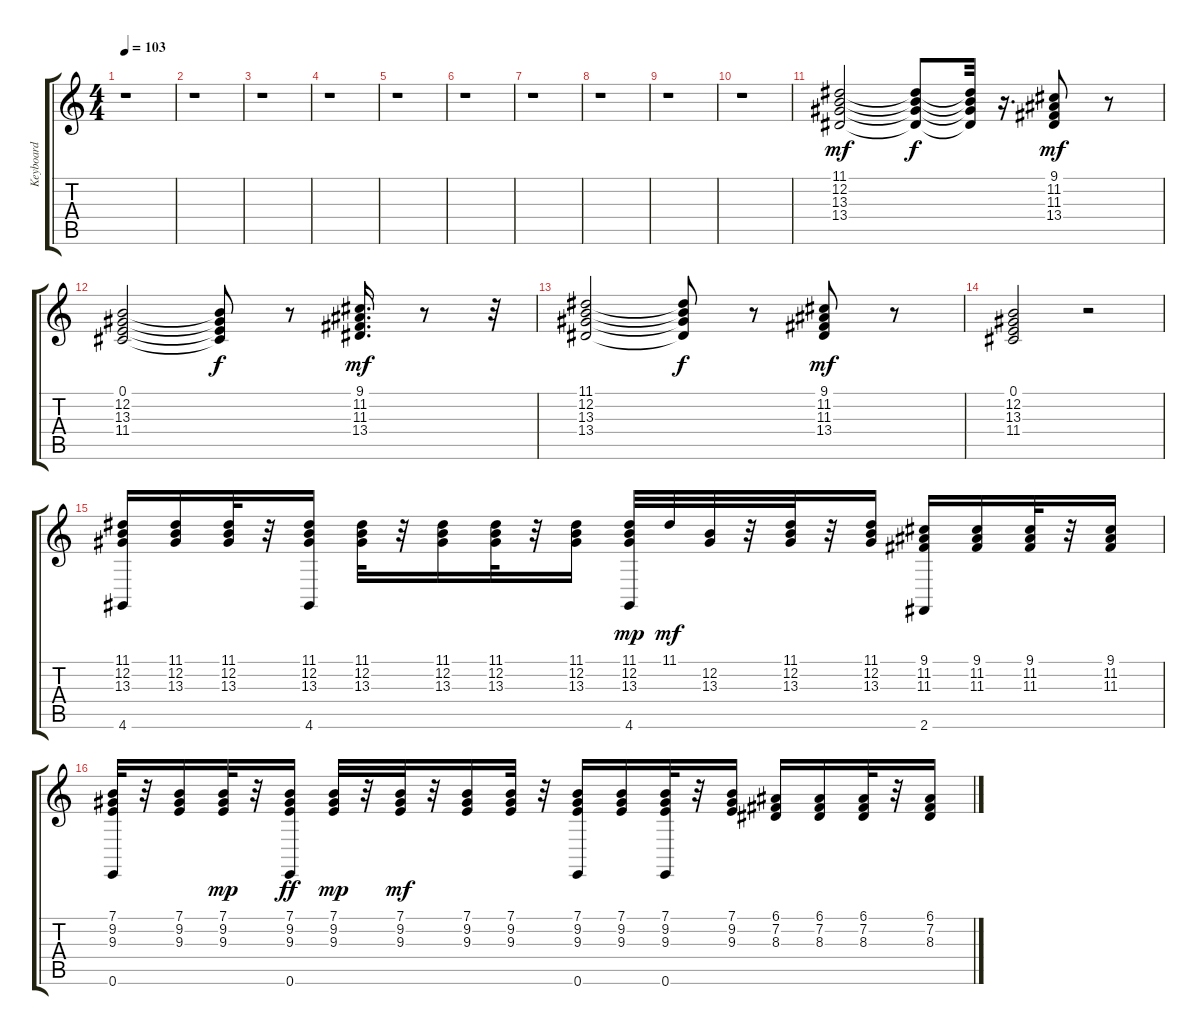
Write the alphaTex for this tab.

\track ("Keyboard" "Keyboard") {instrument electricpiano1}
\staff {score tabs}
\tuning (E4 B3 G3 D3 A2 E2) {hide}
\ts (4 4)
\tempo 103
\clef g2
\ks c
r.1{dy f} |
r.1 |
r.1 |
r.1 |
r.1 |
r.1 |
r.1 |
r.1 |
r.1 |
r.1 |
(11.1 12.2 13.3 13.4).2{dy mf} (11.1{t} 12.2{t} 13.3{t} 13.4{t}).8{dy f} (11.1{t} 12.2{t} 13.3{t} 13.4{t}).32 r.16{d} (9.1 11.2 11.3 13.4).8{dy mf} r.8 |
(0.1 12.2 13.3 11.4).2 (0.1{t} 12.2{t} 13.3{t} 11.4{t}).8{dy f} r.8 (9.1 11.2 11.3 13.4).16{d dy mf} r.8 r.32 |
(11.1 12.2 13.3 13.4).2 (11.1{t} 12.2{t} 13.3{t} 13.4{t}).8{dy f} r.8 (9.1 11.2 11.3 13.4).8{dy mf} r.8 |
(0.1 12.2 13.3 11.4).2 r.2 |
(11.1 12.2 13.3 4.6).16 (11.1 12.2 13.3).16 (11.1 12.2 13.3).32 r.32 (11.1 12.2 13.3 4.6).16 (11.1 12.2 13.3).32 r.32 (11.1 12.2 13.3).16 (11.1 12.2 13.3).32 r.32 (11.1 12.2 13.3).16 (11.1 12.2 13.3 4.6).32{dy mp} 11.1.32{dy mf} (12.2 13.3).32 r.32 (11.1 12.2 13.3).32 r.32 (11.1 12.2 13.3).16 (9.1 11.2 11.3 2.6).16 (9.1 11.2 11.3).16 (9.1 11.2 11.3).32 r.32 (9.1 11.2 11.3).16 |
(7.1 9.2 9.3 0.6).32 r.32 (7.1 9.2 9.3).16 (7.1 9.2 9.3).32{dy mp} r.32 (7.1 9.2 9.3 0.6).16{dy ff} (7.1 9.2 9.3).32{dy mp} r.32 (7.1 9.2 9.3).32{dy mf} r.32 (7.1 9.2 9.3).16 (7.1 9.2 9.3).32 r.32 (7.1 9.2 9.3 0.6).16 (7.1 9.2 9.3).16 (7.1 9.2 9.3 0.6).32 r.32 (7.1 9.2 9.3).16 (6.1 7.2 8.3).16 (6.1 7.2 8.3).16 (6.1 7.2 8.3).32 r.32 (6.1 7.2 8.3).16
